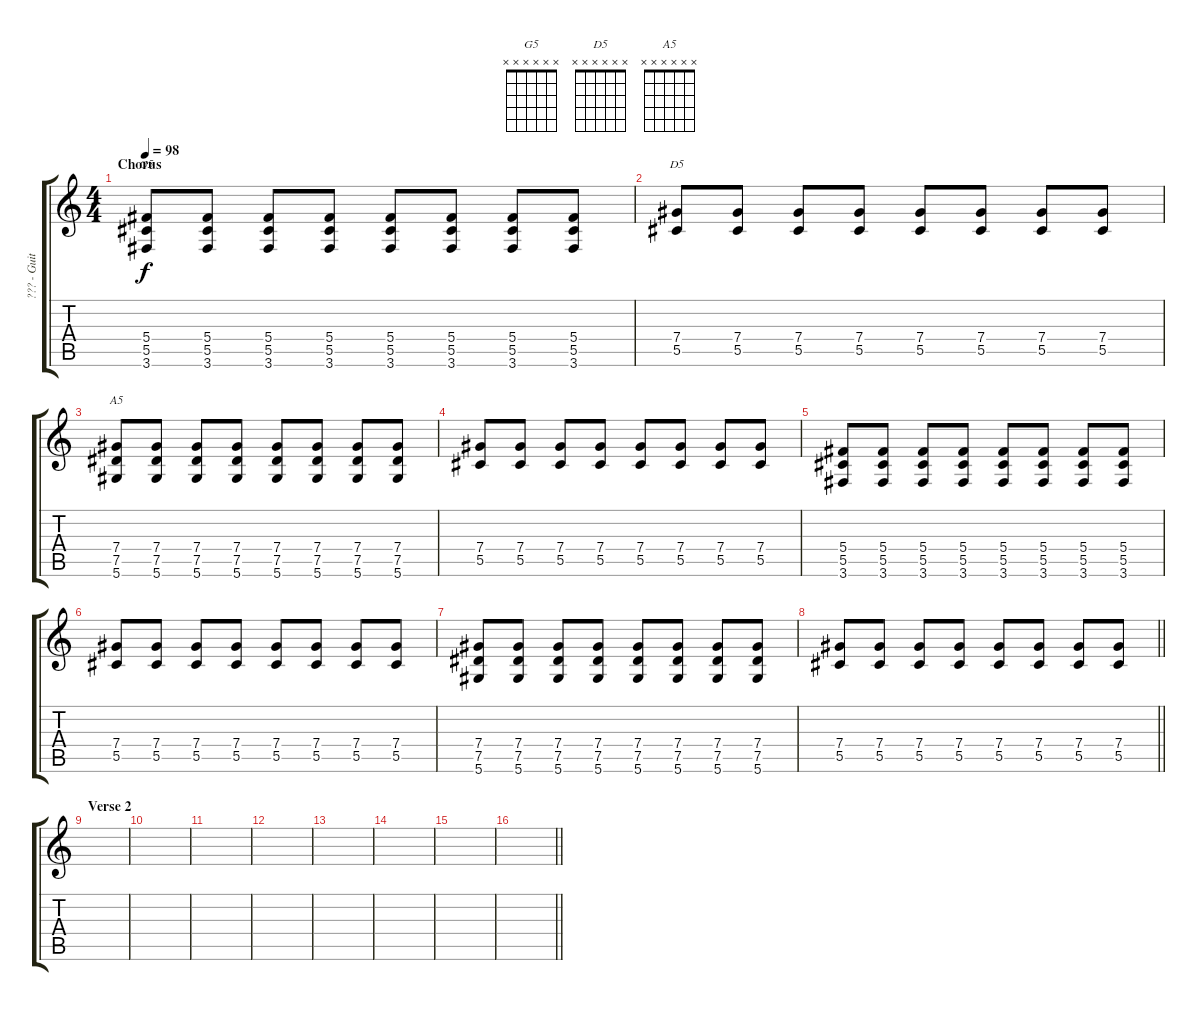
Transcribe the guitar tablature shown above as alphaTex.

\track ("??? - Guitar" "??? - Guit") {instrument overdrivenguitar}
\staff {score tabs}
\tuning (Eb4 Bb3 Gb3 Db3 Ab2 Eb2) {hide}
\chord ("G5" x x x x x x)
\chord ("D5" x x x x x x)
\chord ("A5" x x x x x x)
\ts (4 4)
\section ("" "Chorus")
\tempo 98
\clef g2
\ks c
(5.4 5.5 3.6).8{ch "G5" dy f instrument overdrivenguitar} (5.4 5.5 3.6).8 (5.4 5.5 3.6).8 (5.4 5.5 3.6).8 (5.4 5.5 3.6).8 (5.4 5.5 3.6).8 (5.4 5.5 3.6).8 (5.4 5.5 3.6).8 |
(7.4 5.5).8{ch "D5"} (7.4 5.5).8 (7.4 5.5).8 (7.4 5.5).8 (7.4 5.5).8 (7.4 5.5).8 (7.4 5.5).8 (7.4 5.5).8 |
(7.4 7.5 5.6).8{ch "A5"} (7.4 7.5 5.6).8 (7.4 7.5 5.6).8 (7.4 7.5 5.6).8 (7.4 7.5 5.6).8 (7.4 7.5 5.6).8 (7.4 7.5 5.6).8 (7.4 7.5 5.6).8 |
(7.4 5.5).8 (7.4 5.5).8 (7.4 5.5).8 (7.4 5.5).8 (7.4 5.5).8 (7.4 5.5).8 (7.4 5.5).8 (7.4 5.5).8 |
(5.4 5.5 3.6).8 (5.4 5.5 3.6).8 (5.4 5.5 3.6).8 (5.4 5.5 3.6).8 (5.4 5.5 3.6).8 (5.4 5.5 3.6).8 (5.4 5.5 3.6).8 (5.4 5.5 3.6).8 |
(7.4 5.5).8 (7.4 5.5).8 (7.4 5.5).8 (7.4 5.5).8 (7.4 5.5).8 (7.4 5.5).8 (7.4 5.5).8 (7.4 5.5).8 |
(7.4 7.5 5.6).8 (7.4 7.5 5.6).8 (7.4 7.5 5.6).8 (7.4 7.5 5.6).8 (7.4 7.5 5.6).8 (7.4 7.5 5.6).8 (7.4 7.5 5.6).8 (7.4 7.5 5.6).8 |
\barLineRight lightlight
(7.4 5.5).8 (7.4 5.5).8 (7.4 5.5).8 (7.4 5.5).8 (7.4 5.5).8 (7.4 5.5).8 (7.4 5.5).8 (7.4 5.5).8 |
\section ("" "Verse 2")
|
|
|
|
|
|
|
\barLineRight lightlight
